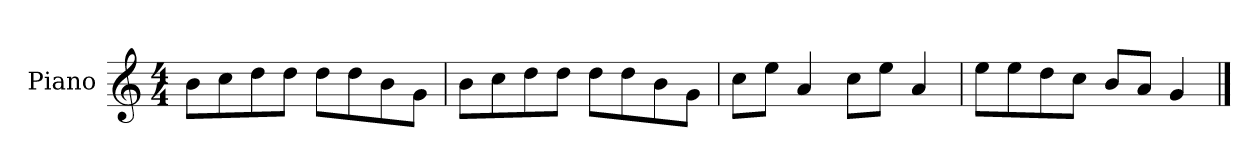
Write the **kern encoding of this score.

**kern
*part1
*staff1
*I"Piano
*I'P-no
*clefG2
*k[]
*M4/4
*MM90
=1
8b\L
8cc\
8dd\
8dd\J
8dd\L
8dd\
8b\
8g\J
=2
8b\L
8cc\
8dd\
8dd\J
8dd\L
8dd\
8b\
8g\J
=3
8cc\L
8ee\J
4a/
8cc\L
8ee\J
4a/
=4
8ee\L
8ee\
8dd\
8cc\J
8b/L
8a/J
4g/
==
*-
